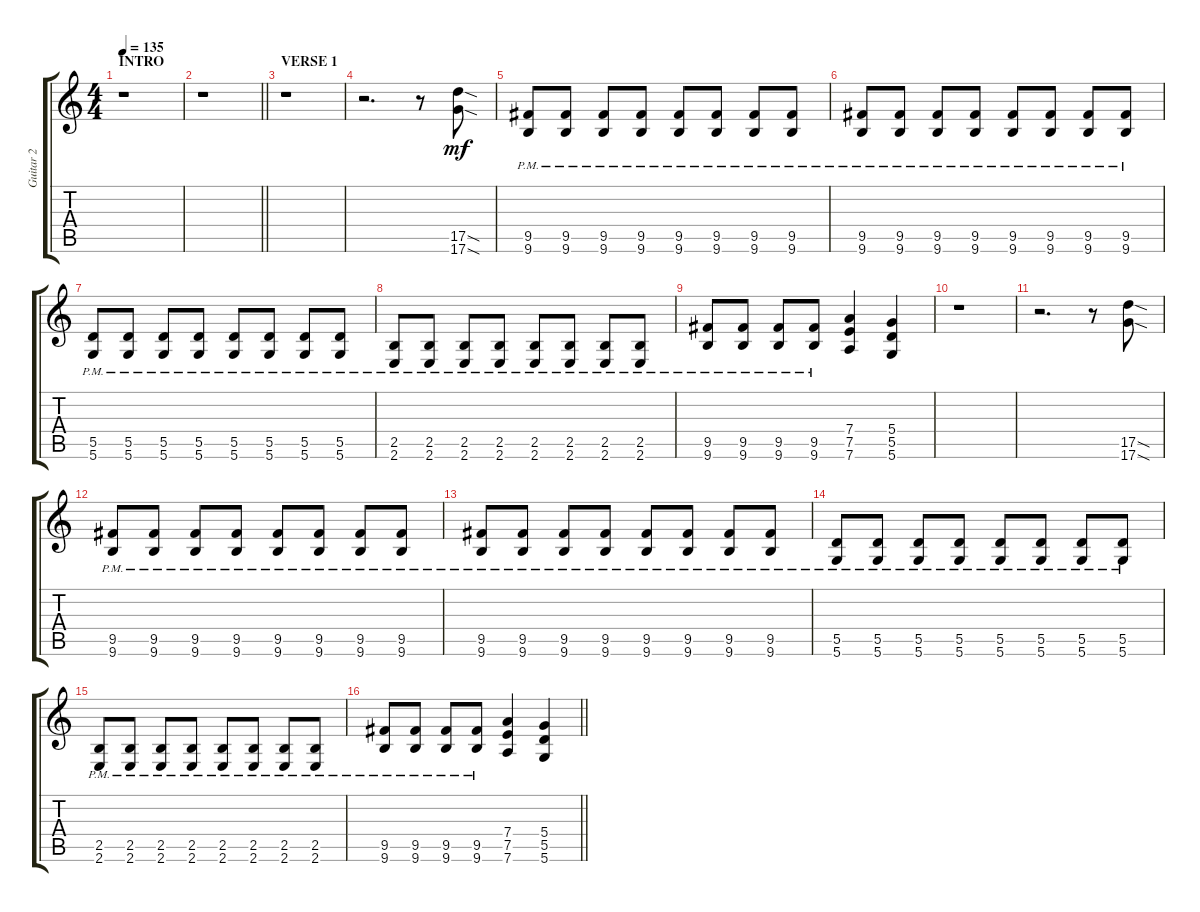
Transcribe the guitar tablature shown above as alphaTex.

\track ("Guitar 2" "Guitar 2") {instrument distortionguitar}
\staff {score tabs}
\tuning (E4 B3 G3 D3 A2 D2) {hide}
\ts (4 4)
\section ("" "INTRO")
\tempo 135
\clef g2
\ks c
r.1{dy mf instrument distortionguitar} |
\barLineRight lightlight
r.1 |
\section ("" "VERSE 1")
r.1 |
r.2{d} r.8 (17.5{sod} 17.6{sod}).8 |
(9.5{pm} 9.6).8 (9.5{pm} 9.6).8 (9.5{pm} 9.6).8 (9.5{pm} 9.6).8 (9.5{pm} 9.6).8 (9.5{pm} 9.6).8 (9.5{pm} 9.6).8 (9.5{pm} 9.6).8 |
(9.5{pm} 9.6).8 (9.5{pm} 9.6).8 (9.5{pm} 9.6).8 (9.5{pm} 9.6).8 (9.5{pm} 9.6).8 (9.5{pm} 9.6).8 (9.5{pm} 9.6).8 (9.5{pm} 9.6).8 |
(5.5{pm} 5.6).8 (5.5{pm} 5.6).8 (5.5{pm} 5.6).8 (5.5{pm} 5.6).8 (5.5{pm} 5.6).8 (5.5{pm} 5.6).8 (5.5{pm} 5.6).8 (5.5{pm} 5.6).8 |
(2.5{pm} 2.6).8 (2.5{pm} 2.6).8 (2.5{pm} 2.6).8 (2.5{pm} 2.6).8 (2.5{pm} 2.6).8 (2.5{pm} 2.6).8 (2.5{pm} 2.6).8 (2.5{pm} 2.6).8 |
(9.5{pm} 9.6).8 (9.5{pm} 9.6).8 (9.5{pm} 9.6).8 (9.5{pm} 9.6).8 (7.4 7.5 7.6).4 (5.4 5.5 5.6).4 |
r.1 |
r.2{d} r.8 (17.5{sod} 17.6{sod}).8 |
(9.5{pm} 9.6).8 (9.5{pm} 9.6).8 (9.5{pm} 9.6).8 (9.5{pm} 9.6).8 (9.5{pm} 9.6).8 (9.5{pm} 9.6).8 (9.5{pm} 9.6).8 (9.5{pm} 9.6).8 |
(9.5{pm} 9.6).8 (9.5{pm} 9.6).8 (9.5{pm} 9.6).8 (9.5{pm} 9.6).8 (9.5{pm} 9.6).8 (9.5{pm} 9.6).8 (9.5{pm} 9.6).8 (9.5{pm} 9.6).8 |
(5.5{pm} 5.6).8 (5.5{pm} 5.6).8 (5.5{pm} 5.6).8 (5.5{pm} 5.6).8 (5.5{pm} 5.6).8 (5.5{pm} 5.6).8 (5.5{pm} 5.6).8 (5.5{pm} 5.6).8 |
(2.5{pm} 2.6).8 (2.5{pm} 2.6).8 (2.5{pm} 2.6).8 (2.5{pm} 2.6).8 (2.5{pm} 2.6).8 (2.5{pm} 2.6).8 (2.5{pm} 2.6).8 (2.5{pm} 2.6).8 |
\barLineRight lightlight
(9.5{pm} 9.6).8 (9.5{pm} 9.6).8 (9.5{pm} 9.6).8 (9.5{pm} 9.6).8 (7.4 7.5 7.6).4 (5.4 5.5 5.6).4
